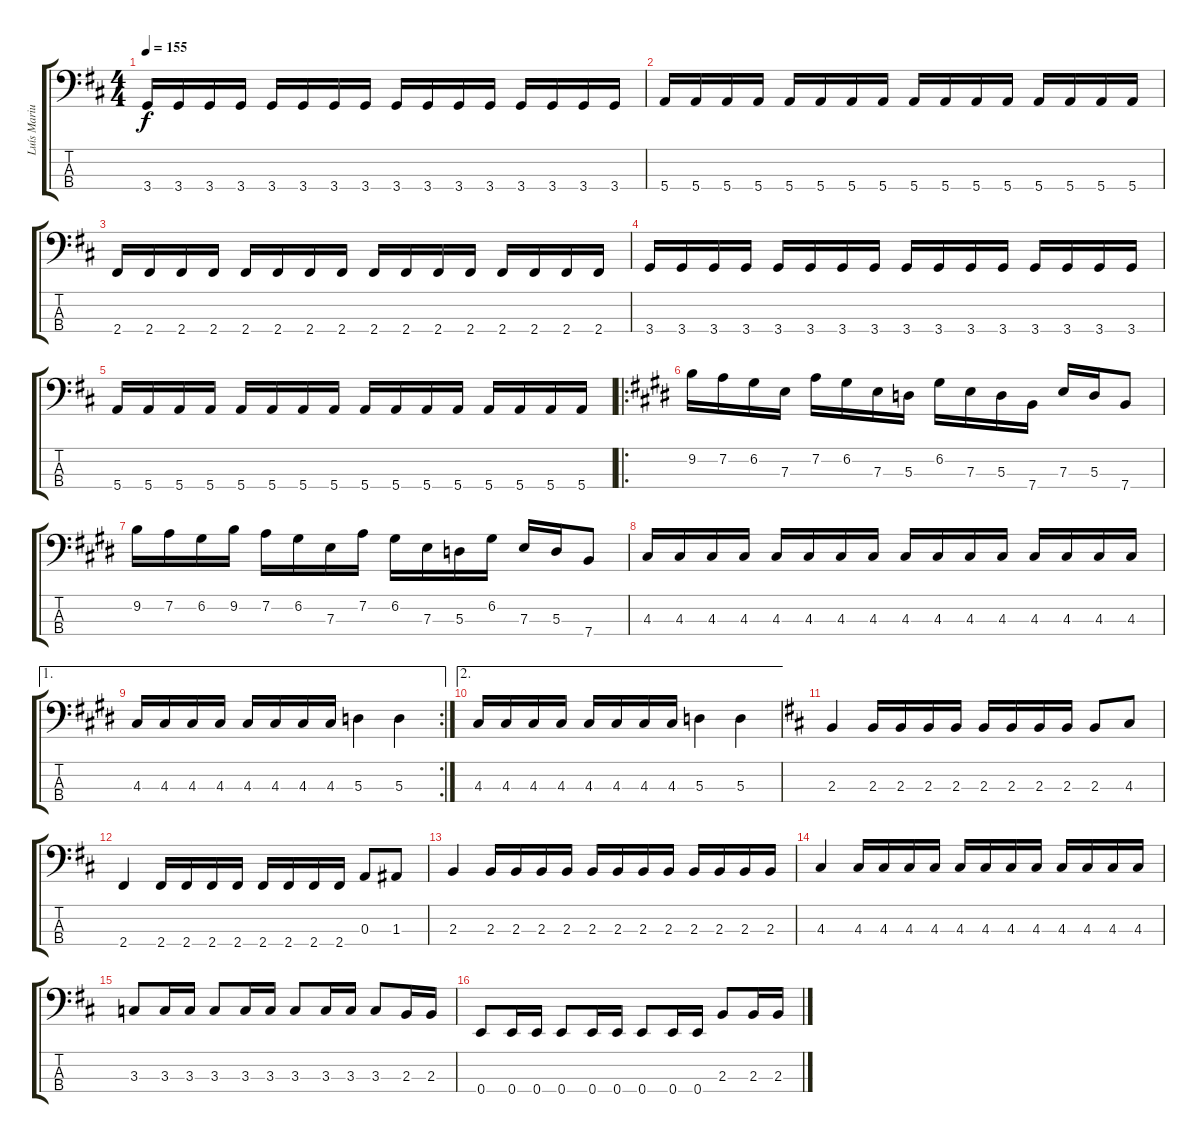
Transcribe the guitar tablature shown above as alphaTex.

\track ("Luís Mariutti" "Luís Mariu") {instrument electricbassfinger}
\staff {score tabs}
\tuning (G2 D2 A1 E1) {hide}
\ts (4 4)
\tempo 155
\clef f4
\ks d
3.4.16{dy f} 3.4.16 3.4.16 3.4.16 3.4.16 3.4.16 3.4.16 3.4.16 3.4.16 3.4.16 3.4.16 3.4.16 3.4.16 3.4.16 3.4.16 3.4.16 |
5.4.16 5.4.16 5.4.16 5.4.16 5.4.16 5.4.16 5.4.16 5.4.16 5.4.16 5.4.16 5.4.16 5.4.16 5.4.16 5.4.16 5.4.16 5.4.16 |
2.4.16 2.4.16 2.4.16 2.4.16 2.4.16 2.4.16 2.4.16 2.4.16 2.4.16 2.4.16 2.4.16 2.4.16 2.4.16 2.4.16 2.4.16 2.4.16 |
3.4.16 3.4.16 3.4.16 3.4.16 3.4.16 3.4.16 3.4.16 3.4.16 3.4.16 3.4.16 3.4.16 3.4.16 3.4.16 3.4.16 3.4.16 3.4.16 |
5.4.16 5.4.16 5.4.16 5.4.16 5.4.16 5.4.16 5.4.16 5.4.16 5.4.16 5.4.16 5.4.16 5.4.16 5.4.16 5.4.16 5.4.16 5.4.16 |
\ro
\ks e
9.2.16 7.2.16 6.2.16 7.3.16 7.2.16 6.2.16 7.3.16 5.3.16 6.2.16 7.3.16 5.3.16 7.4.16 7.3.16 5.3.16 7.4.8 |
9.2.16 7.2.16 6.2.16 9.2.16 7.2.16 6.2.16 7.3.16 7.2.16 6.2.16 7.3.16 5.3.16 6.2.16 7.3.16 5.3.16 7.4.8 |
4.3.16 4.3.16 4.3.16 4.3.16 4.3.16 4.3.16 4.3.16 4.3.16 4.3.16 4.3.16 4.3.16 4.3.16 4.3.16 4.3.16 4.3.16 4.3.16 |
\ae 1
\rc 2
4.3.16 4.3.16 4.3.16 4.3.16 4.3.16 4.3.16 4.3.16 4.3.16 5.3.4 5.3.4 |
\ae 2
4.3.16 4.3.16 4.3.16 4.3.16 4.3.16 4.3.16 4.3.16 4.3.16 5.3.4 5.3.4 |
\ks d
2.3.4 2.3.16 2.3.16 2.3.16 2.3.16 2.3.16 2.3.16 2.3.16 2.3.16 2.3.8 4.3.8 |
2.4.4 2.4.16 2.4.16 2.4.16 2.4.16 2.4.16 2.4.16 2.4.16 2.4.16 0.3.8 1.3.8 |
2.3.4 2.3.16 2.3.16 2.3.16 2.3.16 2.3.16 2.3.16 2.3.16 2.3.16 2.3.16 2.3.16 2.3.16 2.3.16 |
4.3.4 4.3.16 4.3.16 4.3.16 4.3.16 4.3.16 4.3.16 4.3.16 4.3.16 4.3.16 4.3.16 4.3.16 4.3.16 |
3.3.8 3.3.16 3.3.16 3.3.8 3.3.16 3.3.16 3.3.8 3.3.16 3.3.16 3.3.8 2.3.16 2.3.16 |
0.4.8 0.4.16 0.4.16 0.4.8 0.4.16 0.4.16 0.4.8 0.4.16 0.4.16 2.3.8 2.3.16 2.3.16
